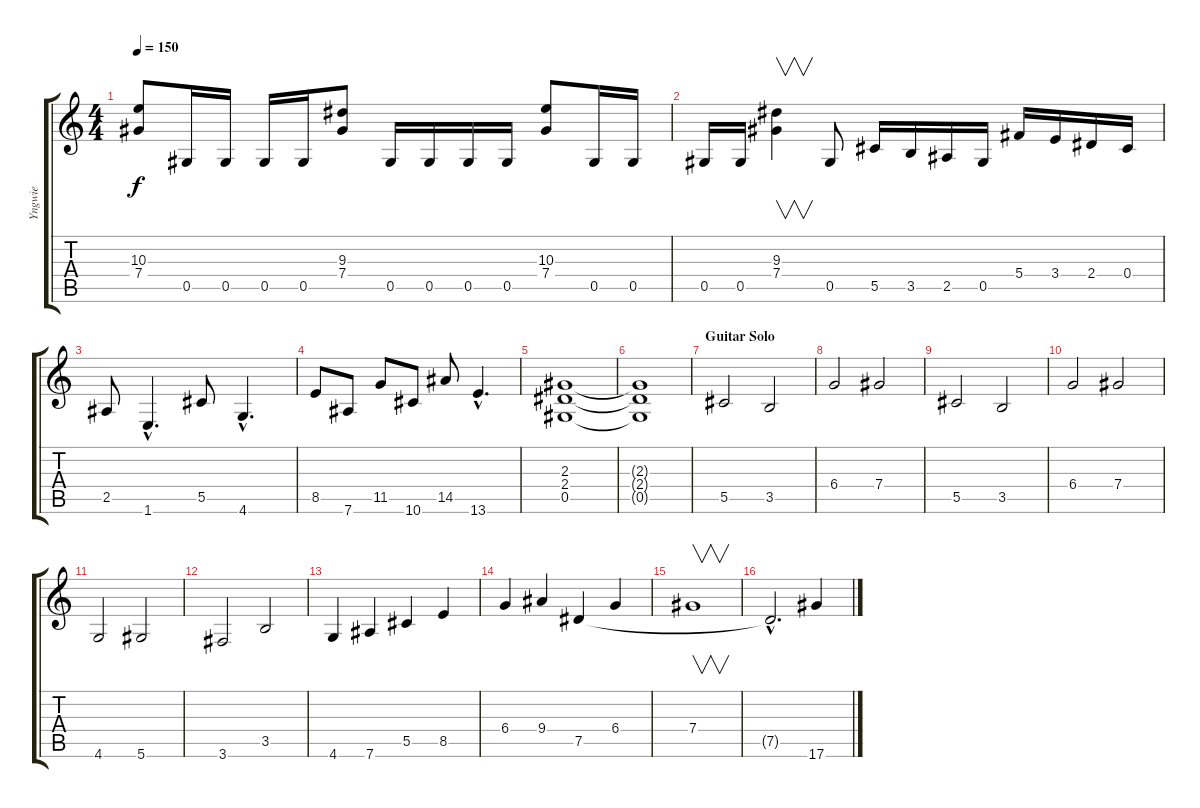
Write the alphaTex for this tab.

\track ("Yngwie" "Yngwie") {instrument distortionguitar}
\staff {score tabs}
\tuning (Eb4 Bb3 Gb3 Db3 Ab2 Eb2) {hide}
\ts (4 4)
\tempo 150
\clef g2
\ks c
(10.3 7.4).8{dy f} 0.5.16 0.5.16 0.5.16 0.5.16 (9.3 7.4).8 0.5.16 0.5.16 0.5.16 0.5.16 (10.3 7.4).8 0.5.16 0.5.16 |
0.5.16 0.5.16 (9.3 7.4).4{v} 0.5.8 5.5.16 3.5.16 2.5.16 0.5.16 5.4.16 3.4.16 2.4.16 0.4.16 |
2.5.8 1.6{hac}.4{d} 5.5.8 4.6{hac}.4{d} |
8.5.8 7.6.8 11.5.8 10.6.8 14.5.8 13.6{hac}.4{d} |
(2.3 2.4 0.5).1 |
(2.3{t} 2.4{t} 0.5{t}).1 |
\section ("" "Guitar Solo")
5.5.2 3.5.2 |
6.4.2 7.4.2 |
5.5.2 3.5.2 |
6.4.2 7.4.2 |
4.6.2 5.6.2 |
3.6.2 3.5.2 |
4.6.4 7.6.4 5.5.4 8.5.4 |
6.4.4 9.4.4 7.5.4 6.4.4 |
7.4.1{v} |
7.5{hac t}.2{d} 17.6.4{instrument distortionguitar}
